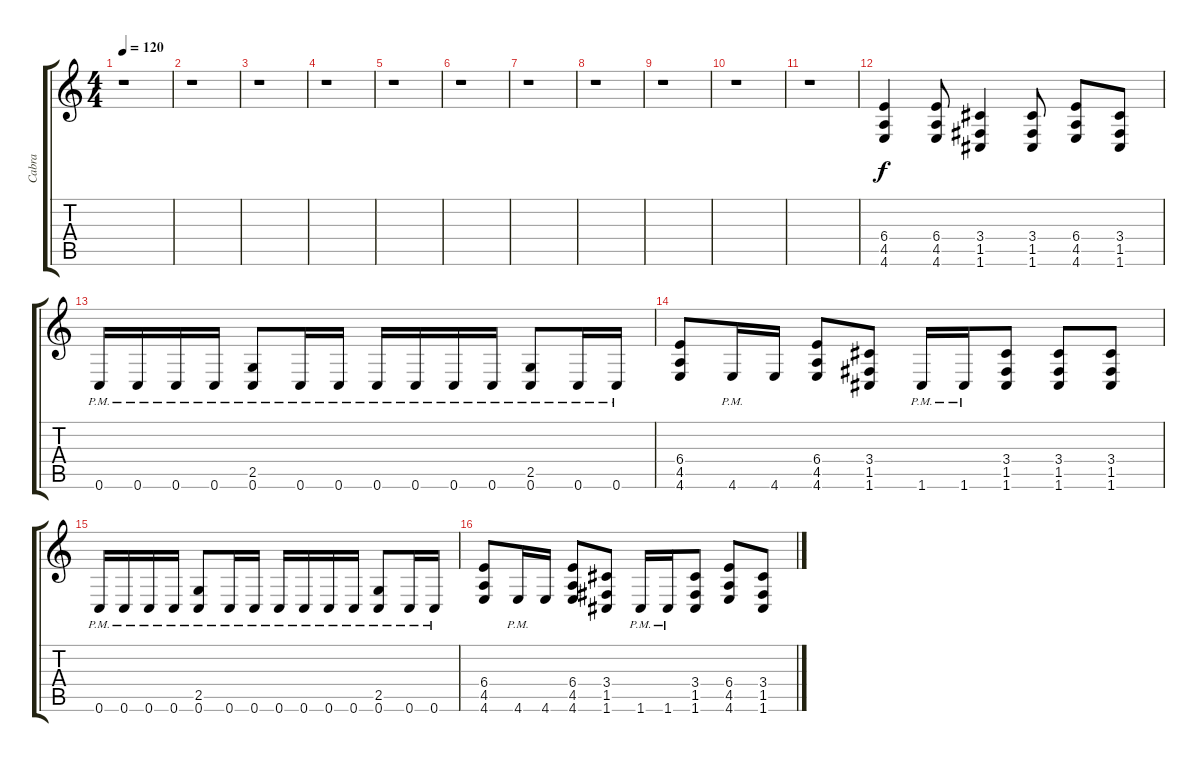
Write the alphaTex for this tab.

\track ("Cabra" "Cabra") {instrument distortionguitar}
\staff {score tabs}
\tuning (C4 G3 Eb3 Bb2 F2 C2) {hide}
\ts (4 4)
\tempo 120
\clef g2
\ks c
r.1{dy f instrument distortionguitar} |
r.1 |
r.1 |
r.1 |
r.1 |
r.1 |
r.1 |
r.1 |
r.1 |
r.1 |
r.1 |
(6.4 4.5 4.6).4 (6.4 4.5 4.6).8 (3.4 1.5 1.6).4 (3.4 1.5 1.6).8 (6.4 4.5 4.6).8 (3.4 1.5 1.6).8 |
0.6{pm}.16 0.6{pm}.16 0.6{pm}.16 0.6{pm}.16 (2.5{pm} 0.6{pm}).8 0.6{pm}.16 0.6{pm}.16 0.6{pm}.16 0.6{pm}.16 0.6{pm}.16 0.6{pm}.16 (2.5{pm} 0.6{pm}).8 0.6{pm}.16 0.6{pm}.16 |
(6.4 4.5 4.6).8 4.6{pm}.16 4.6.16 (6.4 4.5 4.6).8 (3.4 1.5 1.6).8 1.6{pm}.16 1.6{pm}.16 (3.4 1.5 1.6).8 (3.4 1.5 1.6).8 (3.4 1.5 1.6).8 |
0.6{pm}.16 0.6{pm}.16 0.6{pm}.16 0.6{pm}.16 (2.5{pm} 0.6{pm}).8 0.6{pm}.16 0.6{pm}.16 0.6{pm}.16 0.6{pm}.16 0.6{pm}.16 0.6{pm}.16 (2.5{pm} 0.6{pm}).8 0.6{pm}.16 0.6{pm}.16 |
(6.4 4.5 4.6).8 4.6{pm}.16 4.6.16 (6.4 4.5 4.6).8 (3.4 1.5 1.6).8 1.6{pm}.16 1.6{pm}.16 (3.4 1.5 1.6).8 (6.4 4.5 4.6).8 (3.4 1.5 1.6).8
